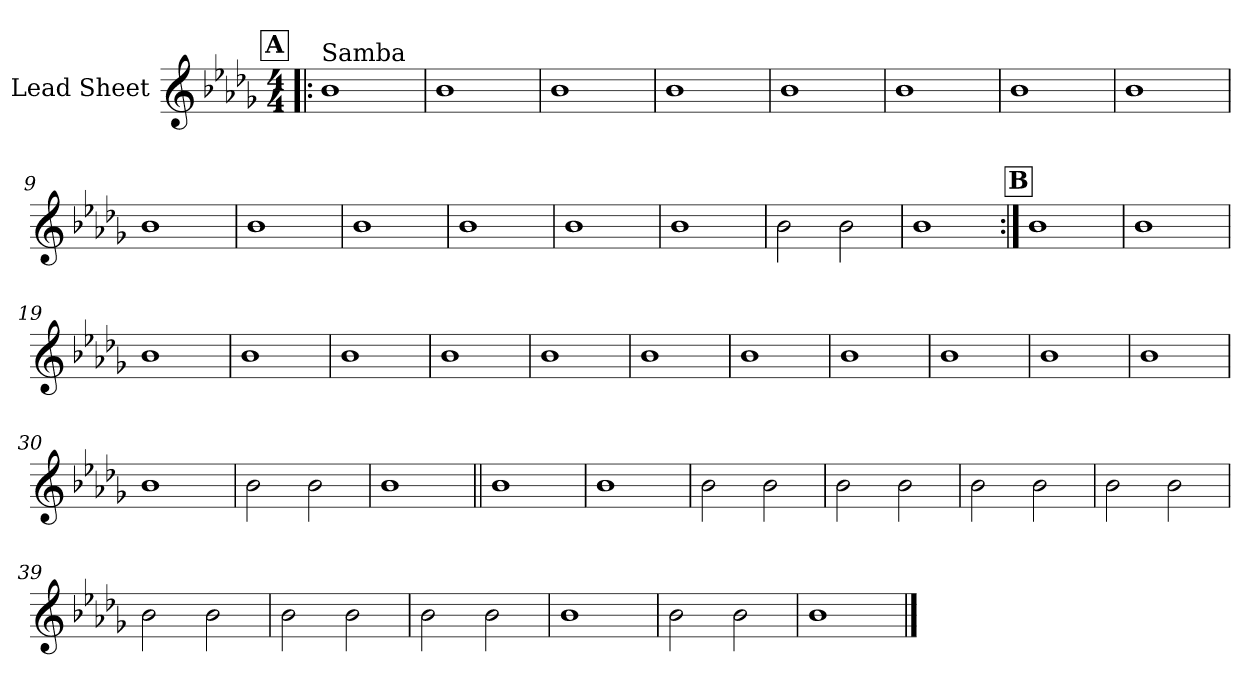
**kern
*part1
*staff1
*I"Lead Sheet
*clefG2
*k[b-e-a-d-g-]
*b-:
*M4/4
!!LO:REH:place=s1:a:fs=14:t=A
=1!|:
!LO:TX:a:t=Samba
1b-
=2
1b-
=3
1b-
=4
1b-
=5
1b-
=6
1b-
=7
1b-
=8
1b-
!!LO:LB:g=z
=9
1b-
=10
1b-
=11
1b-
=12
1b-
!!LO:LB:g=z
=13
1b-
=14
1b-
=15
2b-\
2b-\
=16
1b-
!!LO:LB:g=z
!!LO:REH:place=s1:a:fs=14:t=B
=17:|!
1b-
=18
1b-
=19
1b-
=20
1b-
=21
1b-
=22
1b-
=23
1b-
=24
1b-
!!LO:LB:g=z
=25
1b-
=26
1b-
=27
1b-
=28
1b-
!!LO:LB:g=z
=29
1b-
=30
1b-
=31
2b-\
2b-\
=32
1b-
!!LO:LB:g=z
=33||
1b-
=34
1b-
=35
2b-\
2b-\
=36
2b-\
2b-\
!!LO:LB:g=z
=37
2b-\
2b-\
=38
2b-\
2b-\
=39
2b-\
2b-\
=40
2b-\
2b-\
!!LO:LB:g=z
=41
2b-\
2b-\
=42
1b-
=43
2b-\
2b-\
=44
1b-
==
*-
